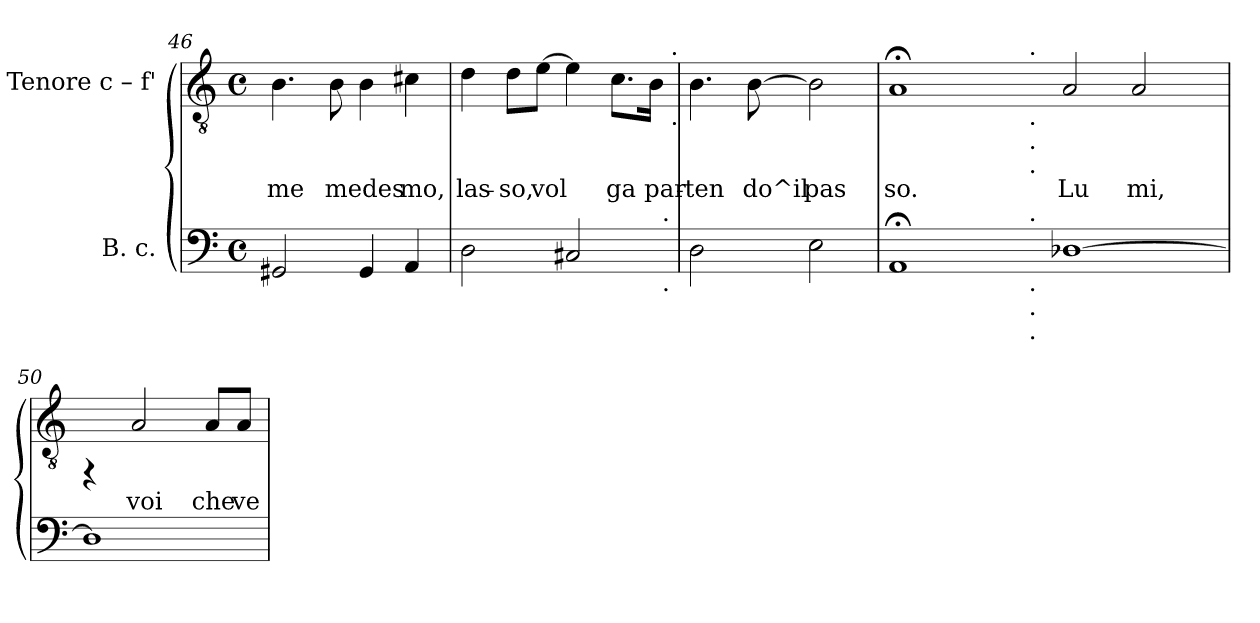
**kern	**kern	**text
*part2	*part1	*part1
*staff2	*staff1	*staff1
*I"B. c.	*I"Tenore  c – f'	*
*clefF4	*clefGv2	*
*k[]	*k[]	*
*C:	*C:	*
*M4/4	*M4/4	*
*met(c)	*met(c)	*
=46	=46	=46
!	!	!LO:LY:b:cj
2GG#X/	4.B\	me
!	!	!LO:LY:b:cj
.	8B\	medes-
!	!	!LO:LY:b:cj
4GG#/	4B\	--
!	!	!LO:LY:b:cj
4AA/	4c#X\	-mo,
=47	=47	=47
!	!	!LO:LY:b:cj
*^	*^	*
2D\	2ryy	4d\	2ryy	las-
!	!	!	!	!LO:LY:b:cj
.	.	8d\L	.	-so,
!	!	!	!	!LO:LY:b:cj
.	.	[>8e\J	.	vol-
!	!	!	!	!LO:LY:b:cj
2C#X/	4...ryy	4e\]	4ryy	--
!	!	!	!	!LO:LY:b:cj
.	.	8.c\L	8...ryy	-ga
!	!	!	!	!LO:LY:b:cj
.	.	16B\Jk	.	par-
!	!LO:TX:a:t=.	!	!	!
!	!LO:TX:b:t=.	!	!	!
.	32ryy	.	.	.
!	!	!	!LO:TX:a:t=.	!
!	!	!	!LO:TX:b:t=.	!
.	.	.	64ryy	.
!!LO:LB:g=z
=48	=48	=48	=48	=48
!	!	!	!	!LO:LY:b:cj
*v	*v	*	*	*
*	*v	*v	*
2D\	4.B\	-ten
!	!	!LO:LY:b:cj
.	[<8B\	do^il
!	!	!LO:LY:b:cj
2E\	2B\]	pas
=49	=49	=49
!	!	!LO:LY:b:cj
*^	*^	*
1AA;<	2ryy	1A;<	2ryy	so.
.	4ryy	.	4ryy	.
.	16.ryy	.	16.ryy	.
!	!	!	!LO:TX:a:t=.	!
!	!	!	!LO:TX:b:t=.	!
!	!	!	!LO:TX:b:t=.	!
!	!	!	!LO:TX:b:t=.	!
!	!LO:TX:a:t=.	!	!	!
!	!LO:TX:b:t=.	!	!	!
!	!LO:TX:b:t=.	!	!	!
!	!LO:TX:b:t=.	!	!	!
.	1ryy	.	1ryy	.
!	!	!	!	!LO:LY:b:cj
[>1D-	.	2A/	.	Lu
!	!	!	!	!LO:LY:b:cj
.	.	2A/	.	mi,
.	8ryy	.	8ryy	.
.	32ryy	.	32ryy	.
*v	*v	*	*	*
*	*v	*v	*
=50	=50	=50
1D-]	4rFF	.
!	!	!LO:LY:b:cj
.	2A/	voi
!	!	!LO:LY:b:cj
.	8A/L	che
!	!	!LO:LY:b:cj
.	8A/J	ve
=	=	=
*-	*-	*-
